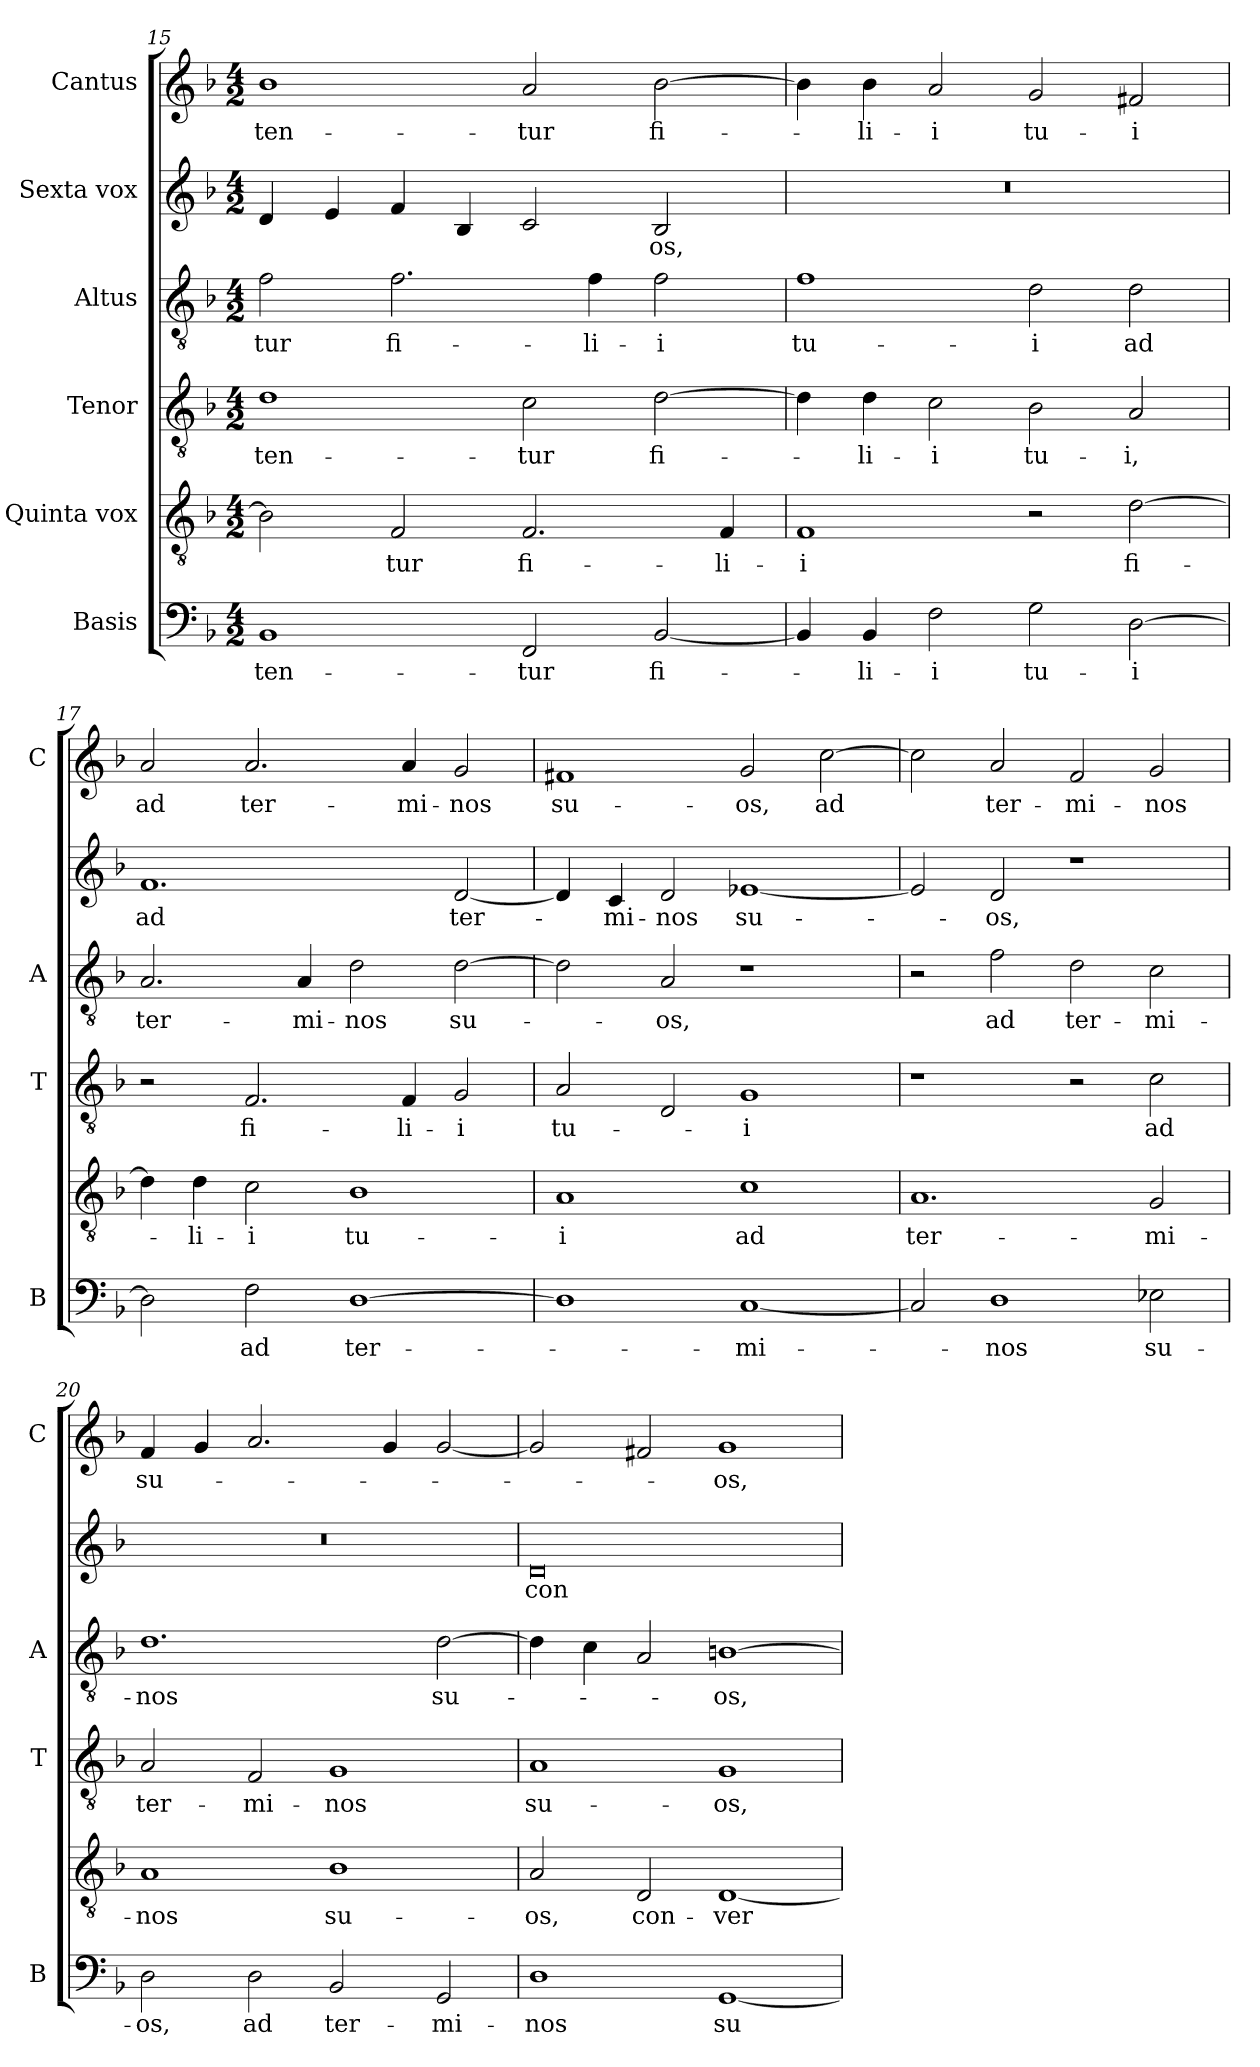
**kern	**text	**kern	**text	**kern	**text	**kern	**text	**kern	**text	**kern	**text
*part6	*part6	*part5	*part5	*part4	*part4	*part3	*part3	*part2	*part2	*part1	*part1
*staff6	*staff6	*staff5	*staff5	*staff4	*staff4	*staff3	*staff3	*staff2	*staff2	*staff1	*staff1
*I"Basis	*	*I"Quinta vox	*	*I"Tenor	*	*I"Altus	*	*I"Sexta vox	*	*I"Cantus	*
*I'B	*	*	*	*I'T	*	*I'A	*	*	*	*I'C	*
*clefF4	*	*clefGv2	*	*clefGv2	*	*clefGv2	*	*clefG2	*	*clefG2	*
*k[b-]	*	*k[b-]	*	*k[b-]	*	*k[b-]	*	*k[b-]	*	*k[b-]	*
*F:	*	*F:	*	*F:	*	*F:	*	*F:	*	*F:	*
*M4/2	*	*M4/2	*	*M4/2	*	*M4/2	*	*M4/2	*	*M4/2	*
=15	=15	=15	=15	=15	=15	=15	=15	=15	=15	=15	=15
!	!LO:LY:b	!	!	!	!LO:LY:b	!	!LO:LY:b	!	!	!	!LO:LY:b
1BB-	-ten-	2B-\]	.	1d	-ten-	2f\	-tur	4d/	.	1b-	-ten-
.	.	.	.	.	.	.	.	4e/	.	.	.
!	!	!	!LO:LY:b	!	!	!	!LO:LY:b	!	!	!	!
.	.	2F/	-tur	.	.	2.f\	fi-	4f/	.	.	.
.	.	.	.	.	.	.	.	4B-/	.	.	.
!	!LO:LY:b	!	!LO:LY:b	!	!LO:LY:b	!	!	!	!	!	!LO:LY:b
2FF/	-tur	2.F/	fi-	2c\	-tur	.	.	2c/	.	2a/	-tur
!	!	!	!	!	!	!	!LO:LY:b	!	!	!	!
.	.	.	.	.	.	4f\	-li-	.	.	.	.
!	!LO:LY:b	!	!	!	!LO:LY:b	!	!LO:LY:b	!	!LO:LY:b	!	!LO:LY:b
[2BB-/	fi-	.	.	[2d\	fi-	2f\	-i	2B-/	-os,	[2b-\	fi-
!	!	!	!LO:LY:b	!	!	!	!	!	!	!	!
.	.	4F/	-li-	.	.	.	.	.	.	.	.
!!LO:LB:g=z
=16	=16	=16	=16	=16	=16	=16	=16	=16	=16	=16	=16
!	!	!	!LO:LY:b	!	!	!	!LO:LY:b	!	!	!	!
4BB-/]	.	1F	-i	4d\]	.	1f	tu-	0r	.	4b-\]	.
!	!LO:LY:b	!	!	!	!LO:LY:b	!	!	!	!	!	!LO:LY:b
4BB-/	-li-	.	.	4d\	-li-	.	.	.	.	4b-\	-li-
!	!LO:LY:b	!	!	!	!LO:LY:b	!	!	!	!	!	!LO:LY:b
2F\	-i	.	.	2c\	-i	.	.	.	.	2a/	-i
!	!LO:LY:b	!	!	!	!LO:LY:b	!	!LO:LY:b	!	!	!	!LO:LY:b
2G\	tu-	2r	.	2B-\	tu-	2d\	-i	.	.	2g/	tu-
!	!LO:LY:b	!	!LO:LY:b	!	!LO:LY:b	!	!LO:LY:b	!	!	!	!LO:LY:b
[2D\	-i	[2d\	fi-	2A/	-i,	2d\	ad	.	.	2f#X/	-i
=17	=17	=17	=17	=17	=17	=17	=17	=17	=17	=17	=17
!	!	!	!	!	!	!	!LO:LY:b	!	!LO:LY:b	!	!LO:LY:b
2D\]	.	4d\]	.	2r	.	2.A/	ter-	1.f	ad	2a/	ad
!	!	!	!LO:LY:b	!	!	!	!	!	!	!	!
.	.	4d\	-li-	.	.	.	.	.	.	.	.
!	!LO:LY:b	!	!LO:LY:b	!	!LO:LY:b	!	!	!	!	!	!LO:LY:b
2F\	ad	2c\	-i	2.F/	fi-	.	.	.	.	2.a/	ter-
!	!	!	!	!	!	!	!LO:LY:b	!	!	!	!
.	.	.	.	.	.	4A/	-mi-	.	.	.	.
!	!LO:LY:b	!	!LO:LY:b	!	!	!	!LO:LY:b	!	!	!	!
[1D	ter-	1B-	tu-	.	.	2d\	-nos	.	.	.	.
!	!	!	!	!	!LO:LY:b	!	!	!	!	!	!LO:LY:b
.	.	.	.	4F/	-li-	.	.	.	.	4a/	-mi-
!	!	!	!	!	!LO:LY:b	!	!LO:LY:b	!	!LO:LY:b	!	!LO:LY:b
.	.	.	.	2G/	-i	[2d\	su-	[2d/	ter-	2g/	-nos
=18	=18	=18	=18	=18	=18	=18	=18	=18	=18	=18	=18
!	!	!	!LO:LY:b	!	!LO:LY:b	!	!	!	!	!	!LO:LY:b
1D]	.	1A	-i	2A/	tu-	2d\]	.	4d/]	.	1f#X	su-
!	!	!	!	!	!	!	!	!	!LO:LY:b	!	!
.	.	.	.	.	.	.	.	4c/	-mi-	.	.
!	!	!	!	!	!	!	!LO:LY:b	!	!LO:LY:b	!	!
.	.	.	.	2D/	.	2A/	-os,	2d/	-nos	.	.
!	!LO:LY:b	!	!LO:LY:b	!	!LO:LY:b	!	!	!	!LO:LY:b	!	!LO:LY:b
[1C	-mi-	1c	ad	1G	-i	1r	.	[1e-X	su-	2g/	-os,
!	!	!	!	!	!	!	!	!	!	!	!LO:LY:b
.	.	.	.	.	.	.	.	.	.	[2cc\	ad
=19	=19	=19	=19	=19	=19	=19	=19	=19	=19	=19	=19
!	!	!	!LO:LY:b	!	!	!	!	!	!	!	!
2C/]	.	1.A	ter-	1r	.	2r	.	2e-/]	.	2cc\]	.
!	!LO:LY:b	!	!	!	!	!	!LO:LY:b	!	!LO:LY:b	!	!LO:LY:b
1D	-nos	.	.	.	.	2f\	ad	2d/	-os,	2a/	ter-
!	!	!	!	!	!	!	!LO:LY:b	!	!	!	!LO:LY:b
.	.	.	.	2r	.	2d\	ter-	1r	.	2f/	-mi-
!	!LO:LY:b	!	!LO:LY:b	!	!LO:LY:b	!	!LO:LY:b	!	!	!	!LO:LY:b
2E-X\	su-	2G/	-mi-	2c\	ad	2c\	-mi-	.	.	2g/	-nos
=20	=20	=20	=20	=20	=20	=20	=20	=20	=20	=20	=20
!	!LO:LY:b	!	!LO:LY:b	!	!LO:LY:b	!	!LO:LY:b	!	!	!	!LO:LY:b
2D\	-os,	1A	-nos	2A/	ter-	1.d	-nos	0r	.	4f/	su-
.	.	.	.	.	.	.	.	.	.	4g/	.
!	!LO:LY:b	!	!	!	!LO:LY:b	!	!	!	!	!	!
2D\	ad	.	.	2F/	-mi-	.	.	.	.	2.a/	.
!	!LO:LY:b	!	!LO:LY:b	!	!LO:LY:b	!	!	!	!	!	!
2BB-/	ter-	1B-	su-	1G	-nos	.	.	.	.	.	.
.	.	.	.	.	.	.	.	.	.	4g/	.
!	!LO:LY:b	!	!	!	!	!	!LO:LY:b	!	!	!	!
2GG/	-mi-	.	.	.	.	[2d\	su-	.	.	[2g/	.
!!LO:LB:g=z
=21	=21	=21	=21	=21	=21	=21	=21	=21	=21	=21	=21
!	!LO:LY:b	!	!LO:LY:b	!	!LO:LY:b	!	!	!	!LO:LY:b	!	!
1D	-nos	2A/	-os,	1A	su-	4d\]	.	0d	con-	2g/]	.
.	.	.	.	.	.	4c\	.	.	.	.	.
!	!	!	!LO:LY:b	!	!	!	!	!	!	!	!
.	.	2D/	con-	.	.	2A/	.	.	.	2f#X/	.
!	!LO:LY:b	!	!LO:LY:b	!	!LO:LY:b	!	!LO:LY:b	!	!	!	!LO:LY:b
[1GG	su-	[1D	-ver-	1G	-os,	[1Bn	-os,	.	.	1g	-os,
=	=	=	=	=	=	=	=	=	=	=	=
*-	*-	*-	*-	*-	*-	*-	*-	*-	*-	*-	*-
